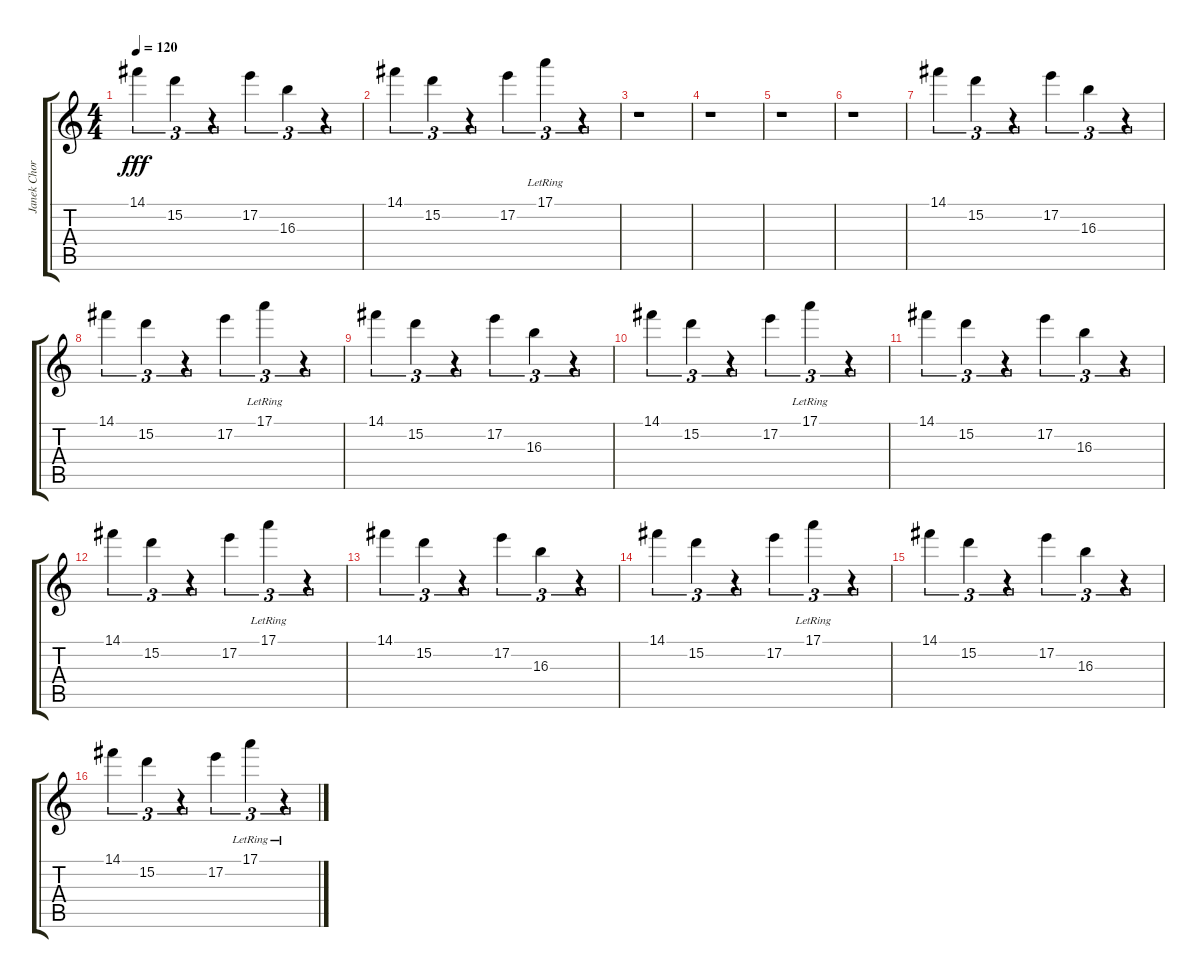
\track ("Janek Chorus" "Janek Chor") {instrument acousticguitarsteel}
\staff {score tabs}
\tuning (E4 B3 G3 D3 A2 E2) {hide}
\ts (4 4)
\tempo 120
\clef g2
\ks c
14.1.4{tu (3 2) dy fff} 15.2.4{tu (3 2)} r.4{tu (3 2)} 17.2.4{tu (3 2)} 16.3.4{tu (3 2)} r.4{tu (3 2)} |
14.1.4{tu (3 2)} 15.2.4{tu (3 2)} r.4{tu (3 2)} 17.2.4{tu (3 2)} 17.1{lr}.4{tu (3 2)} r.4{tu (3 2)} |
r.1 |
r.1 |
r.1 |
r.1 |
14.1.4{tu (3 2)} 15.2.4{tu (3 2)} r.4{tu (3 2)} 17.2.4{tu (3 2)} 16.3.4{tu (3 2)} r.4{tu (3 2)} |
14.1.4{tu (3 2)} 15.2.4{tu (3 2)} r.4{tu (3 2)} 17.2.4{tu (3 2)} 17.1{lr}.4{tu (3 2)} r.4{tu (3 2)} |
14.1.4{tu (3 2)} 15.2.4{tu (3 2)} r.4{tu (3 2)} 17.2.4{tu (3 2)} 16.3.4{tu (3 2)} r.4{tu (3 2)} |
14.1.4{tu (3 2)} 15.2.4{tu (3 2)} r.4{tu (3 2)} 17.2.4{tu (3 2)} 17.1{lr}.4{tu (3 2)} r.4{tu (3 2)} |
14.1.4{tu (3 2)} 15.2.4{tu (3 2)} r.4{tu (3 2)} 17.2.4{tu (3 2)} 16.3.4{tu (3 2)} r.4{tu (3 2)} |
14.1.4{tu (3 2)} 15.2.4{tu (3 2)} r.4{tu (3 2)} 17.2.4{tu (3 2)} 17.1{lr}.4{tu (3 2)} r.4{tu (3 2)} |
14.1.4{tu (3 2)} 15.2.4{tu (3 2)} r.4{tu (3 2)} 17.2.4{tu (3 2)} 16.3.4{tu (3 2)} r.4{tu (3 2)} |
14.1.4{tu (3 2)} 15.2.4{tu (3 2)} r.4{tu (3 2)} 17.2.4{tu (3 2)} 17.1{lr}.4{tu (3 2)} r.4{tu (3 2)} |
14.1.4{tu (3 2)} 15.2.4{tu (3 2)} r.4{tu (3 2)} 17.2.4{tu (3 2)} 16.3.4{tu (3 2)} r.4{tu (3 2)} |
14.1.4{tu (3 2)} 15.2.4{tu (3 2)} r.4{tu (3 2)} 17.2.4{tu (3 2)} 17.1{lr}.4{tu (3 2)} r.4{tu (3 2)}
